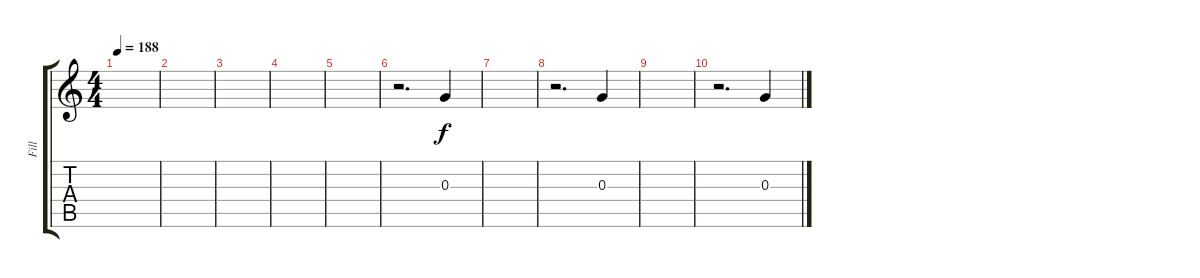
\track ("Fill" "Fill") {instrument overdrivenguitar}
\staff {score tabs}
\tuning (E4 B3 G3 D3 A2 E2) {hide}
\ts (4 4)
\tempo 188
\clef g2
\ks c
|
|
|
|
|
r.2{d} 0.3.4 |
|
r.2{d} 0.3.4 |
|
r.2{d} 0.3.4
